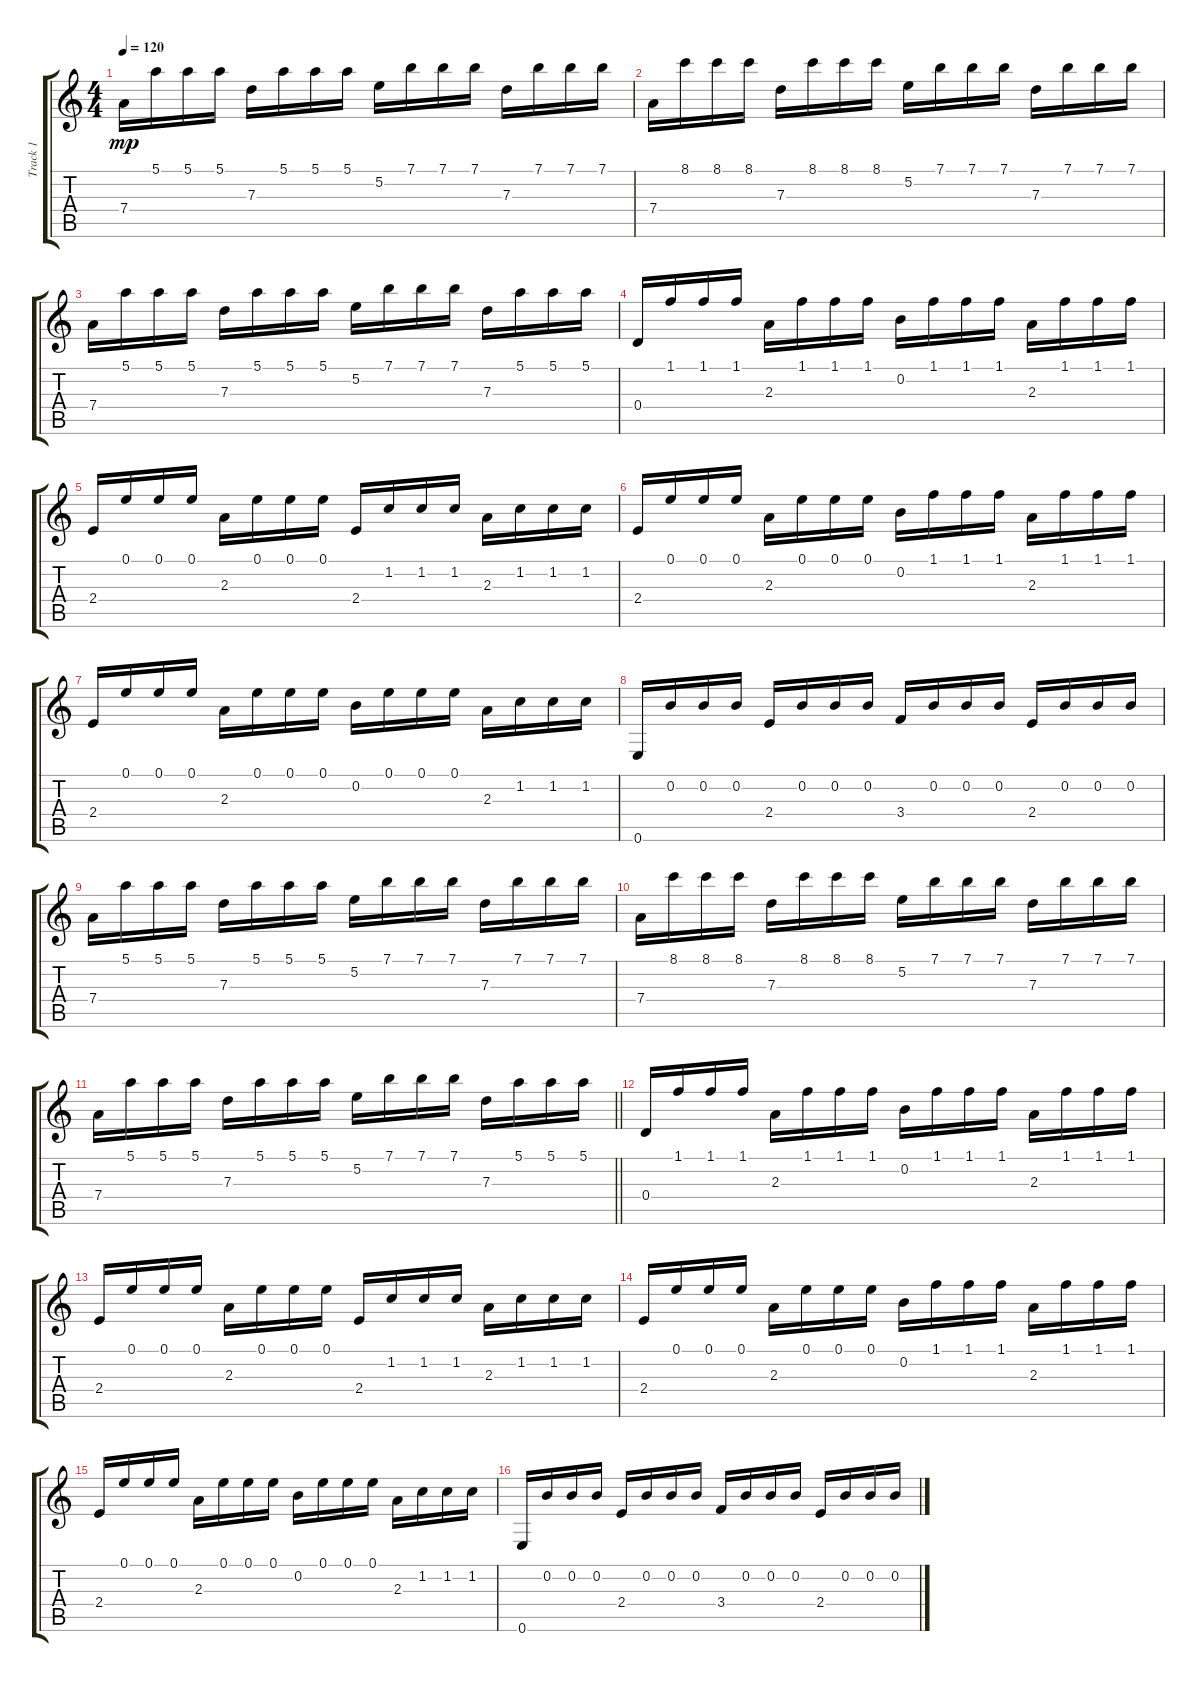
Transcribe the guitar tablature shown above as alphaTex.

\track ("Track 1" "Track 1") {instrument acousticguitarnylon}
\staff {score tabs}
\tuning (E4 B3 G3 D3 A2 E2) {hide}
\ts (4 4)
\tempo 120
\clef g2
\ks c
7.4.16{dy mp} 5.1.16 5.1.16 5.1.16 7.3.16 5.1.16 5.1.16 5.1.16 5.2.16 7.1.16 7.1.16 7.1.16 7.3.16 7.1.16 7.1.16 7.1.16 |
7.4.16 8.1.16 8.1.16 8.1.16 7.3.16 8.1.16 8.1.16 8.1.16 5.2.16 7.1.16 7.1.16 7.1.16 7.3.16 7.1.16 7.1.16 7.1.16 |
7.4.16 5.1.16 5.1.16 5.1.16 7.3.16 5.1.16 5.1.16 5.1.16 5.2.16 7.1.16 7.1.16 7.1.16 7.3.16 5.1.16 5.1.16 5.1.16 |
0.4.16 1.1.16 1.1.16 1.1.16 2.3.16 1.1.16 1.1.16 1.1.16 0.2.16 1.1.16 1.1.16 1.1.16 2.3.16 1.1.16 1.1.16 1.1.16 |
2.4.16 0.1.16 0.1.16 0.1.16 2.3.16 0.1.16 0.1.16 0.1.16 2.4.16 1.2.16 1.2.16 1.2.16 2.3.16 1.2.16 1.2.16 1.2.16 |
2.4.16 0.1.16 0.1.16 0.1.16 2.3.16 0.1.16 0.1.16 0.1.16 0.2.16 1.1.16 1.1.16 1.1.16 2.3.16 1.1.16 1.1.16 1.1.16 |
2.4.16 0.1.16 0.1.16 0.1.16 2.3.16 0.1.16 0.1.16 0.1.16 0.2.16 0.1.16 0.1.16 0.1.16 2.3.16 1.2.16 1.2.16 1.2.16 |
0.6.16 0.2.16 0.2.16 0.2.16 2.4.16 0.2.16 0.2.16 0.2.16 3.4.16 0.2.16 0.2.16 0.2.16 2.4.16 0.2.16 0.2.16 0.2.16 |
7.4.16 5.1.16 5.1.16 5.1.16 7.3.16 5.1.16 5.1.16 5.1.16 5.2.16 7.1.16 7.1.16 7.1.16 7.3.16 7.1.16 7.1.16 7.1.16 |
7.4.16 8.1.16 8.1.16 8.1.16 7.3.16 8.1.16 8.1.16 8.1.16 5.2.16 7.1.16 7.1.16 7.1.16 7.3.16 7.1.16 7.1.16 7.1.16 |
\barLineRight lightlight
7.4.16 5.1.16 5.1.16 5.1.16 7.3.16 5.1.16 5.1.16 5.1.16 5.2.16 7.1.16 7.1.16 7.1.16 7.3.16 5.1.16 5.1.16 5.1.16 |
0.4.16 1.1.16 1.1.16 1.1.16 2.3.16 1.1.16 1.1.16 1.1.16 0.2.16 1.1.16 1.1.16 1.1.16 2.3.16 1.1.16 1.1.16 1.1.16 |
2.4.16 0.1.16 0.1.16 0.1.16 2.3.16 0.1.16 0.1.16 0.1.16 2.4.16 1.2.16 1.2.16 1.2.16 2.3.16 1.2.16 1.2.16 1.2.16 |
2.4.16 0.1.16 0.1.16 0.1.16 2.3.16 0.1.16 0.1.16 0.1.16 0.2.16 1.1.16 1.1.16 1.1.16 2.3.16 1.1.16 1.1.16 1.1.16 |
2.4.16 0.1.16 0.1.16 0.1.16 2.3.16 0.1.16 0.1.16 0.1.16 0.2.16 0.1.16 0.1.16 0.1.16 2.3.16 1.2.16 1.2.16 1.2.16 |
0.6.16 0.2.16 0.2.16 0.2.16 2.4.16 0.2.16 0.2.16 0.2.16 3.4.16 0.2.16 0.2.16 0.2.16 2.4.16 0.2.16 0.2.16 0.2.16
